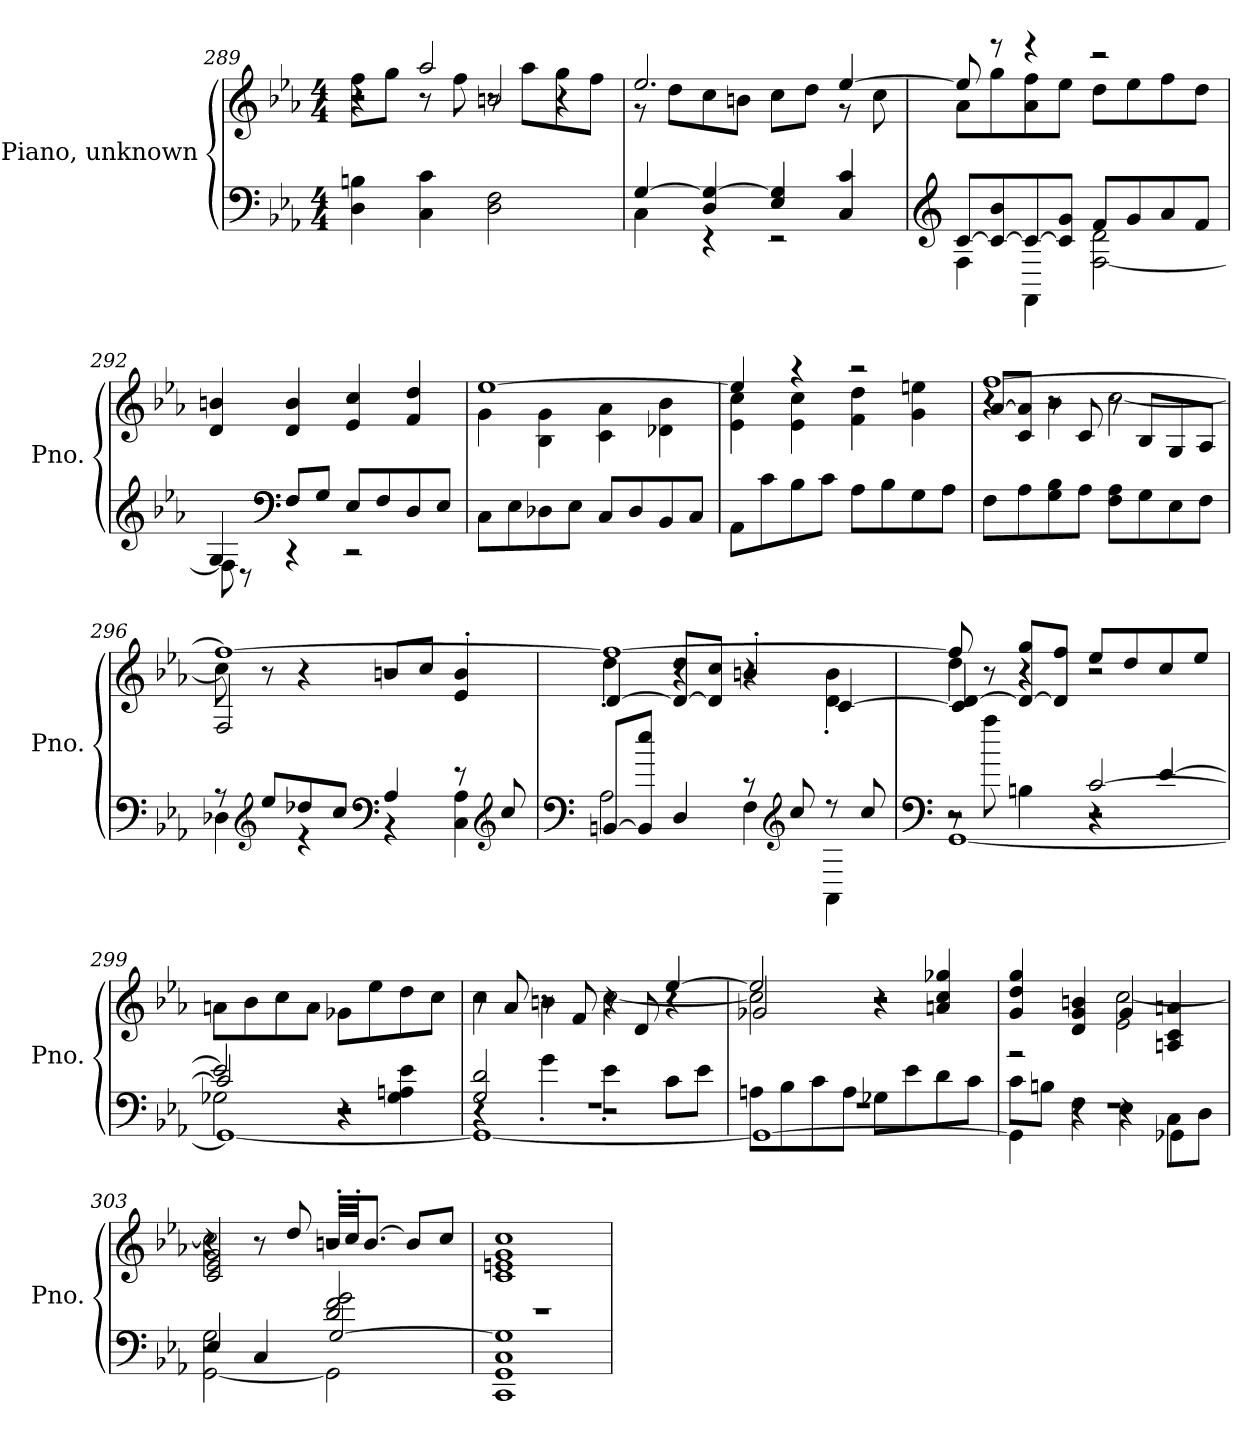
**kern	**kern
*part1	*part1
*staff2	*staff1
*I"Piano, unknown	*
*I'Pno.	*
*clefF4	*clefG2
*k[b-e-a-]	*k[b-e-a-]
*M4/4	*M4/4
=289	=289
*	*^
*	*	*^
4D\ 4Bn\	4r	8ff\L	2r
.	.	8gg\J	.
4C\ 4c\	2aa-/	8r	.
.	.	8ff\	.
2D\ 2F\	.	8r	2bn/
.	.	8aa-\L	.
.	4r	8gg\	.
.	.	8ff\J	.
*	*	*v	*v
=290	=290	=290
*^	*	*
[4G/	4C\	2.ee-/	8r
.	.	.	8dd\L
4D/ 4G/_	4r	.	8cc\
.	.	.	8bn\J
4E-/ 4G/]	2r	.	8cc\L
.	.	.	8dd\J
4C/ 4c/	.	[4ee-/	8r
.	.	.	8cc\
=291	=291	=291	=291
*clefG2	*	*	*
[8c/L	4F\	8ee-/]	8a-\L
8c/_ 8b-/	.	8r	8gg\
8c/_	4FF\	4r	8a-\ 8ff\
8c/] 8g/J	.	.	8ee-\J
8f/L	[2F\ 2d\	2r	8dd\L
8g/	.	.	8ee-\
8a-/	.	.	8ff\
8f/J	.	.	8dd\J
*	*	*v	*v
!!LO:LB:g=z
=292	=292	=292
4G/	8F\]	4d/ 4bn/
.	8r	.
*clefF4	*	*
8F/L	4r	4d/ 4b/
8G/J	.	.
8E-/L	2r	4e-/ 4cc/
8F/	.	.
8D/	.	4f/ 4dd/
8E-/J	.	.
*v	*v	*
=293	=293
*	*^
8C\L	[1ee-	4g\
8E-\	.	.
8D-X\	.	4B-\ 4g\
8E-\J	.	.
8C/L	.	4c\ 4a-\
8D-/	.	.
8BB-/	.	4d-X\ 4b-\
8C/J	.	.
=294	=294	=294
8AA-\L	4ee-/]	4e-\ 4cc\
8c\	.	.
8B-\	4r	4e-\ 4cc\
8c\J	.	.
8A-\L	2r	4f\ 4dd\
8B-\	.	.
8G\	.	4g\ 4een\
8A-\J	.	.
=295	=295	=295
*	*	*^
8F\L	[1ff	4r	[8a-/L
8A-\	.	.	8c/ 8a-/]J
8G\ 8B-\	.	4b-\	8r
8A-\J	.	.	8c/
8F\ 8A-\L	.	[2cc\	8r
8G\	.	.	8B-/L
8E-\	.	.	8G/
8F\J	.	.	8A-/J
!!LO:LB:g=z	!!	!!
=296	=296	=296	=296
*^	*	*	*
8r	4D-X\	1ff_	8cc\]	2F/
*clefG2	*	*	*	*
8ee-/L	.	.	8r	.
8dd-X/	4r	.	4r	.
8cc/J	.	.	.	.
*clefF4	*	*	*	*
4A-/	4r	.	2r	8bn/L
.	.	.	.	8cc/J
8r	4C\ 4A-\	.	.	4e-/' 4b/'
*clefG2	*	*	*	*
8cc/	.	.	.	.
=297	=297	=297	=297	=297
*clefF4	*	*	*	*
[8BBn/L	2A-\	1ff_	4dd'\	[4d/
8BB/] 8ee-/J	.	.	.	.
4D/	.	.	4r	8d/_ 8dd/L
.	.	.	.	8d/] 8cc/J
8r	4F\	.	4r	4bn'/
*clefG2	*	*	*	*
8cc/	.	.	.	.
8r	4AA-\	.	4d\' 4b\'	[4c/
8cc/	.	.	.	.
*v	*v	*	*	*
=298	=298	=298	=298
*clefF4	*	*	*
*^	*	*	*
*	*^	*	*	*
*	*	*^	*	*	*
2r	8r	2r	[1GG	8ff/]	4dd\	4c/] [4d/
.	8aa-\	.	.	8r	.	.
.	4Bn\	.	.	4r	4r	8d/_ 8gg/L
.	.	.	.	.	.	8d/] 8ff/J
4r	2r	[2c/	.	2r	2r	8ee-/L
.	.	.	.	.	.	8dd/
[4e-/	.	.	.	.	.	8cc/
.	.	.	.	.	.	8ee-/J
*	*	*	*	*v	*v	*v
!!LO:LB:g=z
=299	=299	=299	=299	=299
2e-/]	2G-X\	2c/]	1GG_	8an\L
.	.	.	.	8b-\
.	.	.	.	8cc\
.	.	.	.	8a\J
2r	4r	2r	.	8g-X\L
.	.	.	.	8ee-\
.	4G-\ 4An\ 4e-\	.	.	8dd\
.	.	.	.	8cc\J
=300	=300	=300	=300	=300
*	*	*	*	*^
*	*	*	*	*	*^
1r	4r	2G/ 2d/	1GG_	2r	4cc\	8r
.	.	.	.	.	.	8a-/
.	4g'\	.	.	.	4bn\	8r
.	.	.	.	.	.	8f/
.	4e-'\	2r	.	4r	[2cc\	8r
.	.	.	.	.	.	8d/
.	8c\L	.	.	[4ee-/	.	4r
.	8e-\J	.	.	.	.	.
*	*	*v	*v	*	*	*
=301	=301	=301	=301	=301	=301
1r	8An\L	1GG_	2ee-/]	2cc\]	2g-X/
.	8B-\	.	.	.	.
.	8c\	.	.	.	.
.	8A\J	.	.	.	.
.	8G-X\L	.	2r	2r	4r
.	8e-\	.	.	.	.
.	8d\	.	.	.	4an/ 4cc/ 4gg-X/
.	8c\J	.	.	.	.
*	*	*	*	*v	*v
=302	=302	=302	=302	=302
1r	8c\L	4GG\]	4g/ 4dd/ 4gg/	2r
.	8Bn\J	.	.	.
.	4F\	4r	4d/ 4g/ 4bn/	.
.	4E-\	4r	4g/	2e-\ [2cc\
.	8C\L	4GG-X\	4An/ 4c/ 4an/	.
.	8D\J	.	.	.
!!LO:PB:g=z
=303	=303	=303	=303	=303
*	*	*	*	*^
2r	[2GG\ 2G\	4E-/	4r	2cc\]	2c/ 2e-/ 2g/
.	.	4C/	8r	.	.
.	.	.	8dd/	.	.
2d/ 2f/ 2g/	2GG\]	[2G/	32bn'/LLL	2r	2r
.	.	.	32cc'/JJ	.	.
.	.	.	[8.b/J	.	.
.	.	.	8b/L]	.	.
.	.	.	8cc/J	.	.
*	*v	*v	*	*	*
*	*	*v	*v	*v
=304	=304	=304
1r	1CC 1GG 1C 1G]	1c 1en 1g 1cc
*v	*v	*
=	=
*-	*-
